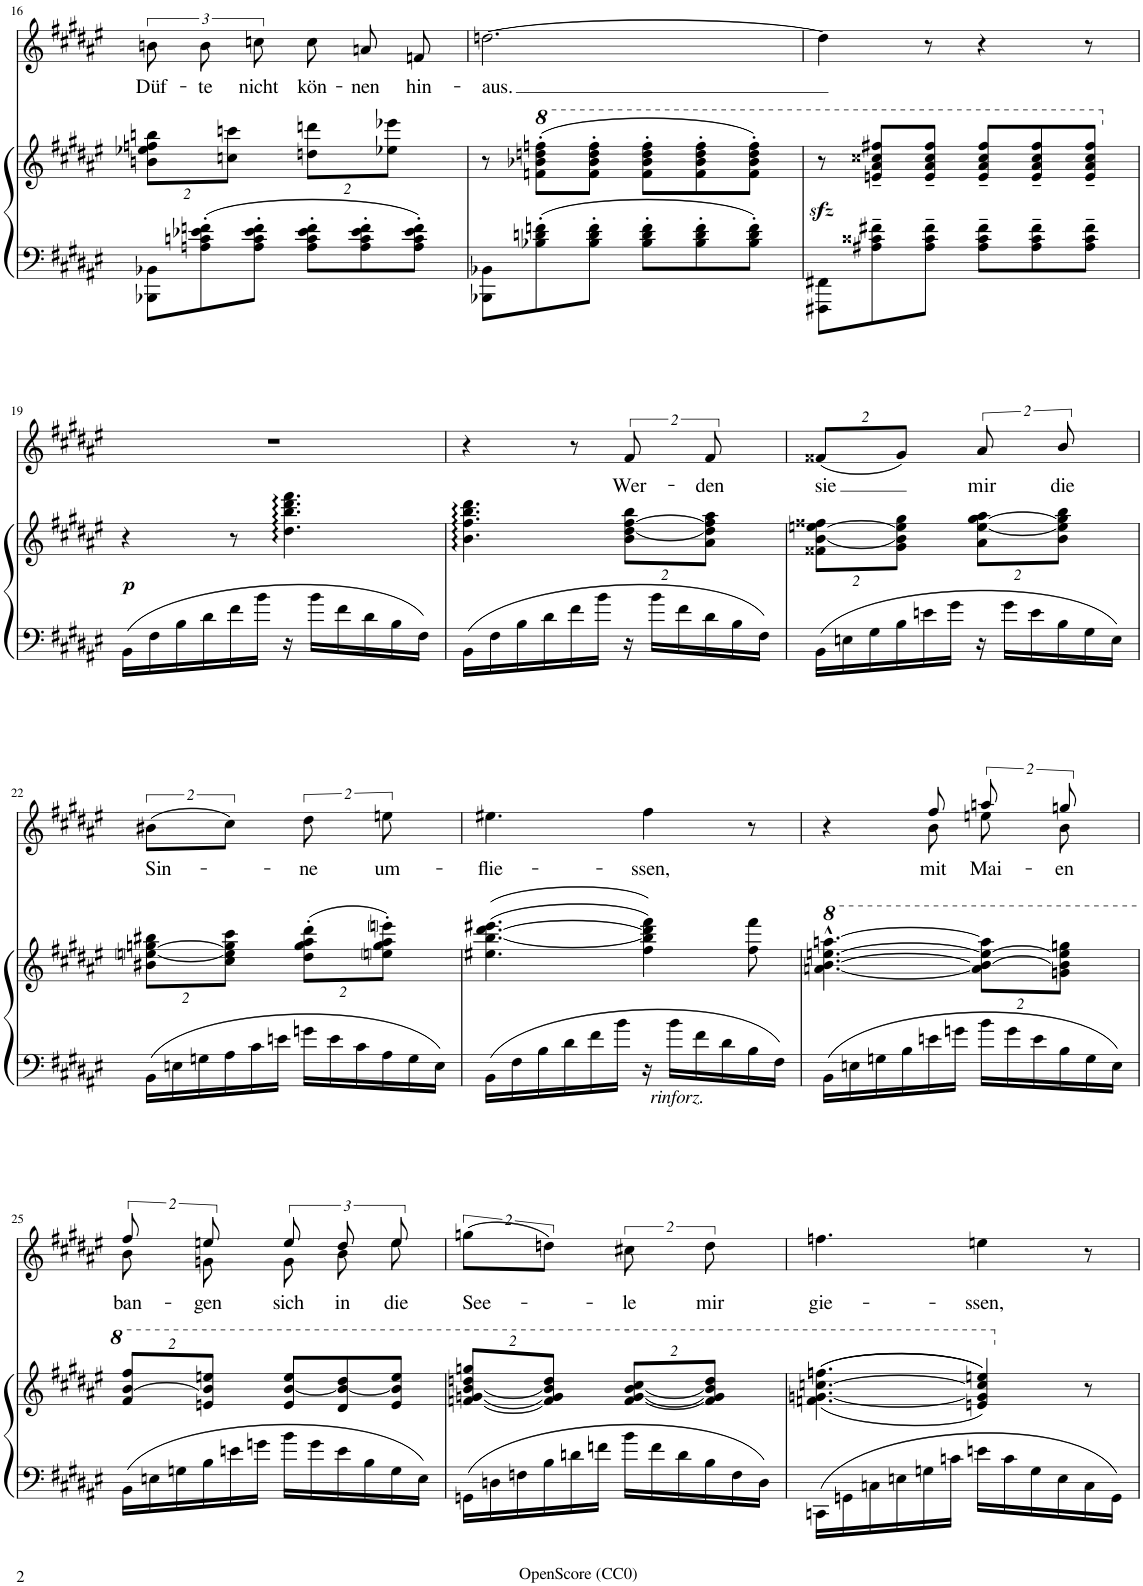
**kern	**kern	**dynam	**kern	**text
*part2	*part2	*part2	*part1	*part1
*staff3	*staff2	*staff2/3	*staff1	*staff1
*I"Piano	*	*	*I"Gesang Voice	*
*I'Pno	*	*	*	*
!!LO:PB:g=z
*clefF4	*clefG2	*	*clefG2	*
*k[f#c#g#d#a#e#]	*k[f#c#g#d#a#e#]	*	*k[f#c#g#d#a#e#]	*
*M6/8	*M6/8	*	*M6/8	*
*	*Xbrackettup	*	*	*
=16	=16	=16	=16	=16
!	!	!	!	!LO:LY:b
8BBB-X\ 8BB-X\L	16%3bn\ 16%3ee-X\ 16%3ffn\ 16%3bbn\L	.	8bn\	Düf-
!	!	!	!	!LO:LY:b
8An\'> 8cn\'> 8e-X\'> 8fn\'>	.	.	8b\	-te
.	16%3ccn\ 16%3cccn\J	.	.	.
!	!	!	!	!LO:LY:b
8A\'> 8c\'> 8e-\'> 8f\'>J	.	.	8ccn\	nicht
!	!	!	!	!LO:LY:b
8A\'> 8c\'> 8e-\'> 8f\'>L	16%3ddn\ 16%3dddn\L	.	8cc\	kön-
!	!	!	!	!LO:LY:b
8A\'> 8c\'> 8e-\'> 8f\'>	.	.	8an/	-nen
.	16%3ee-X\ 16%3eee-X\J	.	.	.
!	!	!	!	!LO:LY:b
8A\'> 8c\'> 8e-\'> 8f\'>J	.	.	8fn/	hin-
=17	=17	=17	=17	=17
!	!	!	!	!LO:LY:b
8BBB-X\ 8BB-X\L	8r	.	[2.ddn\	-aus.
*	*8va	*	*	*
8B-X\' 8dn\' 8fn\'	(8ffn\' 8bb-X\' 8dddn\' 8fffn\'L	.	.	.
8B-\'> 8d\'> 8f\'>J	8ff\' 8bb-\' 8ddd\' 8fff\'J	.	.	.
8B-\'> 8d\'> 8f\'>L	8ff\' 8bb-\' 8ddd\' 8fff\'L	.	.	.
8B-\'> 8d\'> 8f\'>	8ff\' 8bb-\' 8ddd\' 8fff\'	.	.	.
8B-\' 8d\' 8f\'J	8ff\' 8bb-\' 8ddd\' 8fff\'J)	.	.	.
=18	=18	=18	=18	=18
!	!	!LO:DY:b	!	!
8FFF#X\ 8FF#X\L	8r	sfz	4dd\]	.
8A#X\~ 8c##X\~ 8f#X\~	8een/~ 8aa#/~ 8ccc##X/~ 8fff#X/~L	.	.	.
8A#\~> 8c##\~> 8f#\~>J	8ee/~ 8aa#/~ 8ccc##/~ 8fff#/~J	.	8r	.
8A#\~> 8c##\~> 8f#\~>L	8ee/~ 8aa#/~ 8ccc##/~ 8fff#/~L	.	4r	.
8A#\~> 8c##\~> 8f#\~>	8ee/~ 8aa#/~ 8ccc##/~ 8fff#/~	.	.	.
8A#\~ 8c##\~ 8f#\~J	8ee/~ 8aa#/~ 8ccc##/~ 8fff#/~J	.	8r	.
!!LO:LB:g=z
=19	=19	=19	=19	=19
*	*X8va	*	*	*
!	!	!LO:DY:b	!	!
16BB\LL	4r	p	2.r	.
16F#\	.	.	.	.
16B\	.	.	.	.
16d#\	.	.	.	.
16f#\	8r	.	.	.
16b\JJ	.	.	.	.
16r	4.dd#\:: 4.bb\:: 4.ddd#\:: 4.fff#\::	.	.	.
16b\LL	.	.	.	.
16f#\	.	.	.	.
16d#\	.	.	.	.
16B\	.	.	.	.
16F#\JJ	.	.	.	.
=20	=20	=20	=20	=20
16BB\LL	4.b\:: 4.ff#\:: 4.bb\:: 4.ddd#\::	.	4r	.
16F#\	.	.	.	.
16B\	.	.	.	.
16d#\	.	.	.	.
16f#\	.	.	8r	.
16b\JJ	.	.	.	.
!	!	!	!	!LO:LY:b
16r	16%3b\ [16%3dd#\ [16%3ff#\ 16%3bb\L	.	16%3f#/	Wer-
16b\LL	.	.	.	.
16f#\	.	.	.	.
!	!	!	!	!LO:LY:b
16d#\	16%3a#\ 16%3dd#\] 16%3ff#\] 16%3aa#\J	.	16%3f#/	-den
16B\	.	.	.	.
16F#\JJ	.	.	.	.
=21	=21	=21	=21	=21
*	*	*	*Xbrackettup	*
!	!	!	!	!LO:LY:b
16BB\LL	16%3f##X\ [16%3b\ [16%3een\ 16%3ff##X\L	.	(16%3f##X/L	sie
16En\	.	.	.	.
16G#\	.	.	.	.
16B\	16%3g#\ 16%3b\] 16%3ee\] 16%3gg#\J	.	16%3g#/J)	.
16en\	.	.	.	.
16g#\JJ	.	.	.	.
*	*	*	*brackettup	*
!	!	!	!	!LO:LY:b
16r	16%3a#\ [16%3ee\ [16%3gg#\ 16%3aa#\L	.	16%3a#/	mir
16g#\LL	.	.	.	.
16e\	.	.	.	.
!	!	!	!	!LO:LY:b
16B\	16%3b\ 16%3ee\] 16%3gg#\] 16%3bb\J	.	16%3b/	die
16G#\	.	.	.	.
16E\JJ	.	.	.	.
!!LO:LB:g=z
=22	=22	=22	=22	=22
!	!	!	!	!LO:LY:b
16BB\LL	16%3b#X\ [16%3eenj\ [16%3ggn\ 16%3bb#X\L	.	(16%3b#X\L	Sin-
16En\	.	.	.	.
16Gn\	.	.	.	.
16A#\	16%3cc#\ 16%3ee\] 16%3gg\] 16%3ccc#\J	.	16%3cc#\J)	.
16c#\	.	.	.	.
16en\JJ	.	.	.	.
!	!	!	!	!LO:LY:b
16gn\LL	(16%3dd#\' 16%3gg\' 16%3aa#\' 16%3ddd#\'L	.	16%3dd#\	-ne
16e\	.	.	.	.
16c#\	.	.	.	.
!	!	!	!	!LO:LY:b
16A#\	16%3eenj\' 16%3gg\' 16%3aa#\' 16%3eeenj\'J)	.	16%3een\	um-
16G\	.	.	.	.
16E\JJ	.	.	.	.
=23	=23	=23	=23	=23
!	!	!	!	!LO:LY:b
16BB\LL	((>4.ee#X\ [4.bb\ [4.ddd#\ 4.eee#X\	.	4.ee#X\	-flie-
16F#\	.	.	.	.
16B\	.	.	.	.
16d#\	.	.	.	.
16f#\	.	.	.	.
16b\JJ	.	.	.	.
!LO:TX:b:i:t=rinforz.	!	!	!	!
!	!	!	!	!LO:LY:b
16r	4ff#\ 4bb\] 4ddd#\] 4fff#\))	.	4ff#\	-ssen,
16b\LL	.	.	.	.
16f#\	.	.	.	.
16d#\	.	.	.	.
16B\	8ff#\ 8fff#\	.	8r	.
16F#\JJ	.	.	.	.
=24	=24	=24	=24	=24
*	*8va	*	*	*
*	*	*	*^	*
16BB\LL	[4.aan\^^ [>4.bb\^^ [4.eeen\^^ [4.aaan\^^	.	4r	4ryy	.
16En\	.	.	.	.	.
16Gn\	.	.	.	.	.
16B\	.	.	.	.	.
!	!	!	!	!	!LO:LY:b
16en\	.	.	8ff#/	8b\	mit
16gn\JJ	.	.	.	.	.
!	!	!	!	!	!LO:LY:b
16b\LL	16%3aa\] 16%3bb\_ 16%3eee\_ 16%3aaa\]L	.	16%3aan/	16%3een\	Mai-
16g\	.	.	.	.	.
16e\	.	.	.	.	.
!	!	!	!	!	!LO:LY:b
16B\	16%3ggn\ 16%3bb\] 16%3eee\] 16%3gggn\J	.	16%3ggn/	16%3b\	-en-
16G\	.	.	.	.	.
16E\JJ	.	.	.	.	.
!!LO:LB:g=z	!!
=25	=25	=25	=25	=25	=25
!	!	!	!	!	!LO:LY:b
16BB\LL	16%3ff#/ [>16%3bb/ 16%3fff#/L	.	16%3ff#/	16%3b\	ban-
16En\	.	.	.	.	.
16Gn\	.	.	.	.	.
!	!	!	!	!	!LO:LY:b
16B\	16%3een/ 16%3bb/] 16%3eeen/J	.	16%3een/	16%3gn\	-gen
16en\	.	.	.	.	.
16gn\JJ	.	.	.	.	.
!	!	!	!	!	!LO:LY:b
16b\LL	8ee/ [<8bb/ 8eee/L	.	8ee/	8g\	sich
16g\	.	.	.	.	.
!	!	!	!	!	!LO:LY:b
16e\	8dd#/ 8bb/_ 8ddd#/	.	8dd#/	8b\	in
16B\	.	.	.	.	.
!	!	!	!	!	!LO:LY:b
16G\	8ee/ 8bb/] 8eee/J	.	8ee/	8ee\	die
16E\JJ	.	.	.	.	.
*	*	*	*v	*v	*
=26	=26	=26	=26	=26
!	!	!	!	!LO:LY:b
16GGn\LL	[16%3ffn/ [<16%3ggn/ [<16%3bb/ 16%3dddn/ 16%3gggn/L	.	(16%3ggn\L	See-
16Dn\	.	.	.	.
16Fn\	.	.	.	.
16B\	16%3ff/] 16%3gg/] 16%3bb/] 16%3ddd/J	.	16%3ddn\J)	.
16dn\	.	.	.	.
16fn\JJ	.	.	.	.
!	!	!	!	!LO:LY:b
16b\LL	[16%3ff/ [<16%3gg/ [<16%3bb/ 16%3ccc#/L	.	16%3cc#X\	-le
16f\	.	.	.	.
16d\	.	.	.	.
!	!	!	!	!LO:LY:b
16B\	16%3ff/] 16%3gg/] 16%3bb/] 16%3ddd/J	.	16%3dd\	mir
16F\	.	.	.	.
16D\JJ	.	.	.	.
=27	=27	=27	=27	=27
!	!	!	!	!LO:LY:b
16CCn\LL	((<(4.ffn\ [4.ggn\ [4.cccn\ 4.fffn\	.	4.ffn\	gie-
16GGn\	.	.	.	.
16Cn\	.	.	.	.
16En\	.	.	.	.
16Gn\	.	.	.	.
16cn\JJ	.	.	.	.
!	!	!	!	!LO:LY:b
16en\LL	4een/ 4gg/] 4ccc/] 4eeen/)))	.	4een\	-ssen,
16c\	.	.	.	.
16G\	.	.	.	.
16E\	.	.	.	.
*	*X8va	*	*	*
16C\	8r	.	8r	.
16GG\JJ	.	.	.	.
=	=	=	=	=
*-	*-	*-	*-	*-
